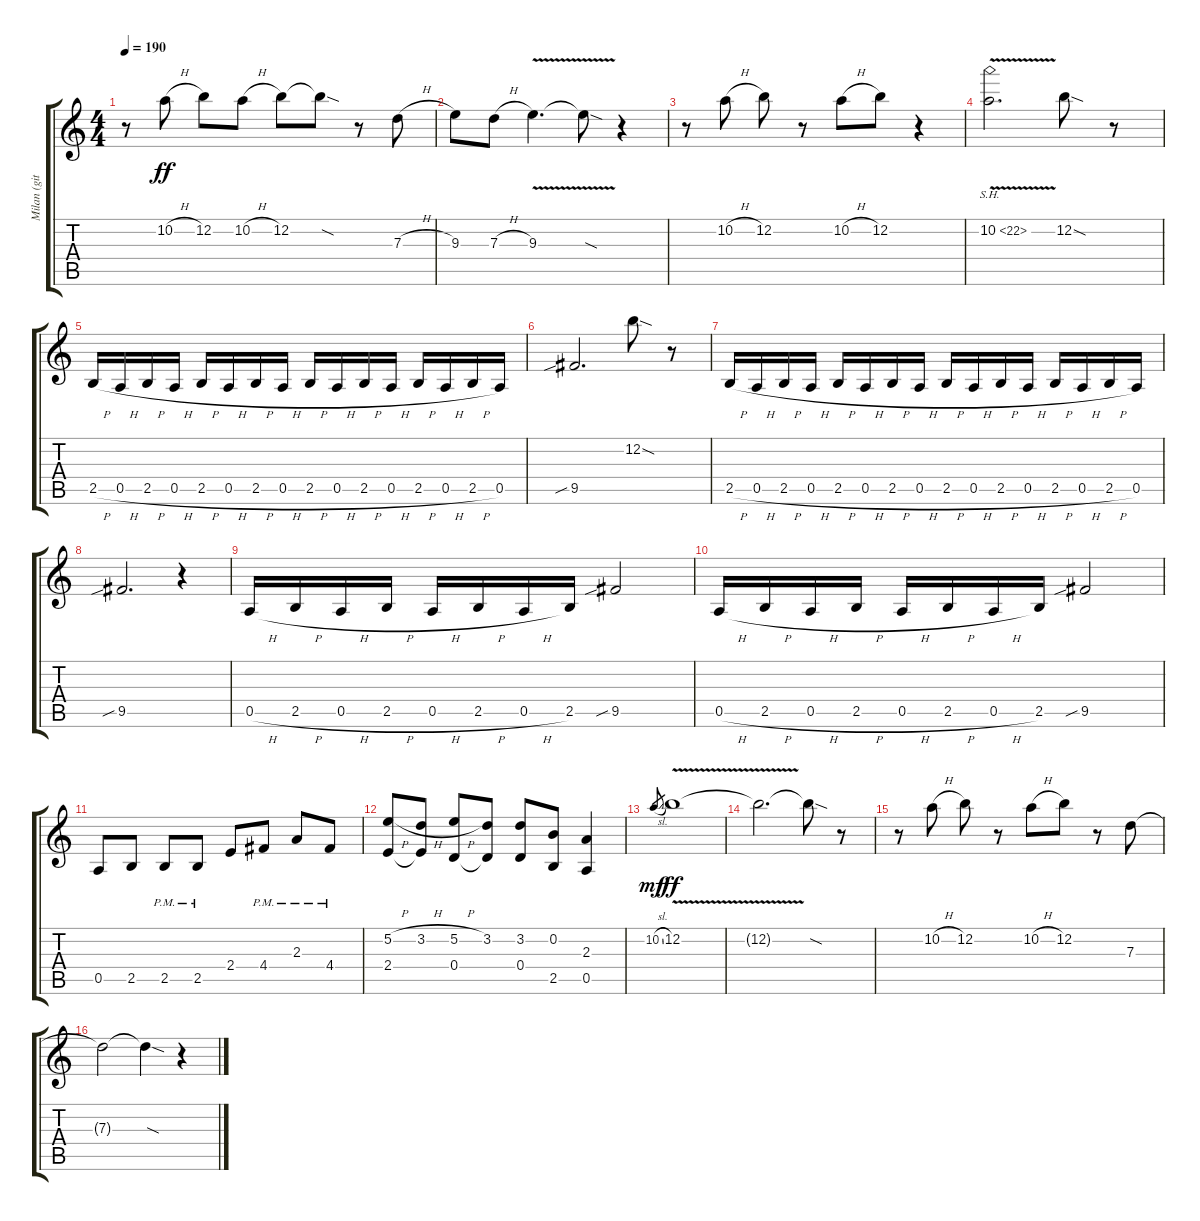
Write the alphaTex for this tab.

\track ("Milan (gitara)" "Milan (git") {instrument electricguitarclean}
\staff {score tabs}
\tuning (E4 B3 G3 D3 A2 E2) {hide}
\ts (4 4)
\tempo 190
\clef g2
\ks c
r.8{dy ff} 10.2{h}.8 12.2.8 10.2{h}.8 12.2.8 12.2{sod t}.8 r.8 7.3{h}.8 |
9.3.8 7.3{h}.8 9.3{v}.4{d} 9.3{sod t}.8 r.4 |
r.8 10.2{h}.8 12.2.8 r.8 10.2{h}.8 12.2.8 r.4 |
10.2{sh 12 v}.2{d} 12.2{sod}.8 r.8 |
2.5{h}.16 0.5{h}.16 2.5{h}.16 0.5{h}.16 2.5{h}.16 0.5{h}.16 2.5{h}.16 0.5{h}.16 2.5{h}.16 0.5{h}.16 2.5{h}.16 0.5{h}.16 2.5{h}.16 0.5{h}.16 2.5{h}.16 0.5.16 |
9.5{sib}.2{d} 12.2{sod}.8 r.8 |
2.5{h}.16 0.5{h}.16 2.5{h}.16 0.5{h}.16 2.5{h}.16 0.5{h}.16 2.5{h}.16 0.5{h}.16 2.5{h}.16 0.5{h}.16 2.5{h}.16 0.5{h}.16 2.5{h}.16 0.5{h}.16 2.5{h}.16 0.5.16 |
9.5{sib}.2{d} r.4 |
0.5{h}.16 2.5{h}.16 0.5{h}.16 2.5{h}.16 0.5{h}.16 2.5{h}.16 0.5{h}.16 2.5.16 9.5{sib}.2 |
0.5{h}.16 2.5{h}.16 0.5{h}.16 2.5{h}.16 0.5{h}.16 2.5{h}.16 0.5{h}.16 2.5.16 9.5{sib}.2 |
0.5.8 2.5.8 2.5{pm}.8 2.5{pm}.8 2.4.8 4.4{pm}.8 2.3{pm}.8 4.4{pm}.8 |
(5.2{h} 2.4).8 (3.2{h} 2.4{t}).8 (5.2{h} 0.4).8 (3.2 0.4{t}).8 (3.2 0.4).8 (0.2 2.5).8 (2.3 0.5).4 |
10.2{sl}.8{gr dy mf} 12.2{v}.1{dy ff} |
12.2{t}.2{d} 12.2{sod t}.8 r.8 |
r.8 10.2{h}.8 12.2.8 r.8 10.2{h}.8 12.2.8 r.8 7.3.8 |
7.3{t}.2 7.3{sod t}.4 r.4
